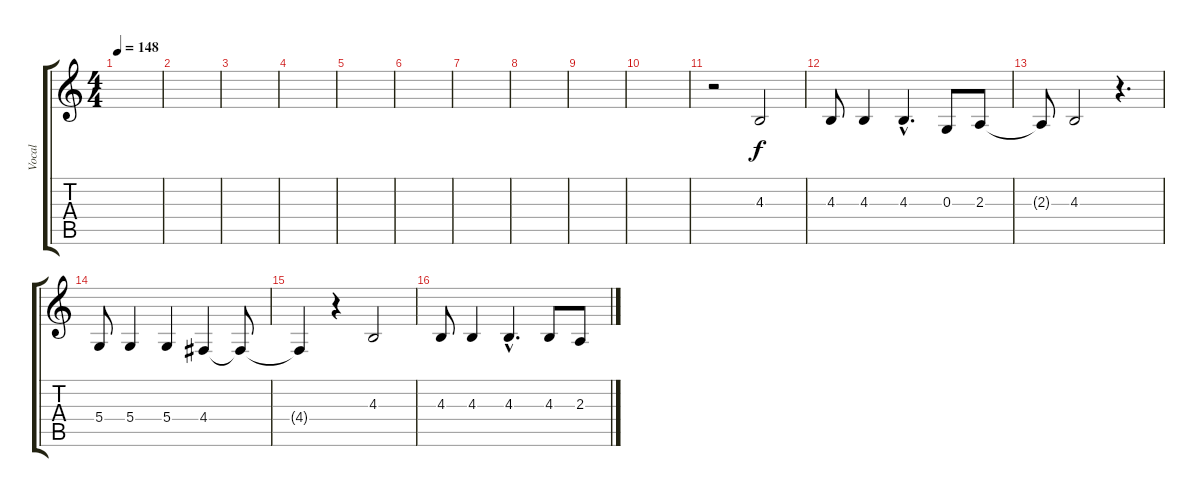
\track ("Vocal" "Vocal") {instrument cello}
\staff {score tabs}
\tuning (E4 B3 G3 D3 A2 E2) {hide}
\ts (4 4)
\tempo 148
\clef g2
\ks c
|
|
|
|
|
|
|
|
|
|
r.2 4.3.2 |
4.3.8 4.3.4 4.3{hac}.4{d} 0.3.8 2.3.8 |
2.3{t}.8 4.3.2 r.4{d} |
5.4.8 5.4.4 5.4.4 4.4.4 4.4{t}.8 |
4.4{t}.4 r.4 4.3.2 |
4.3.8 4.3.4 4.3{hac}.4{d} 4.3.8 2.3.8
